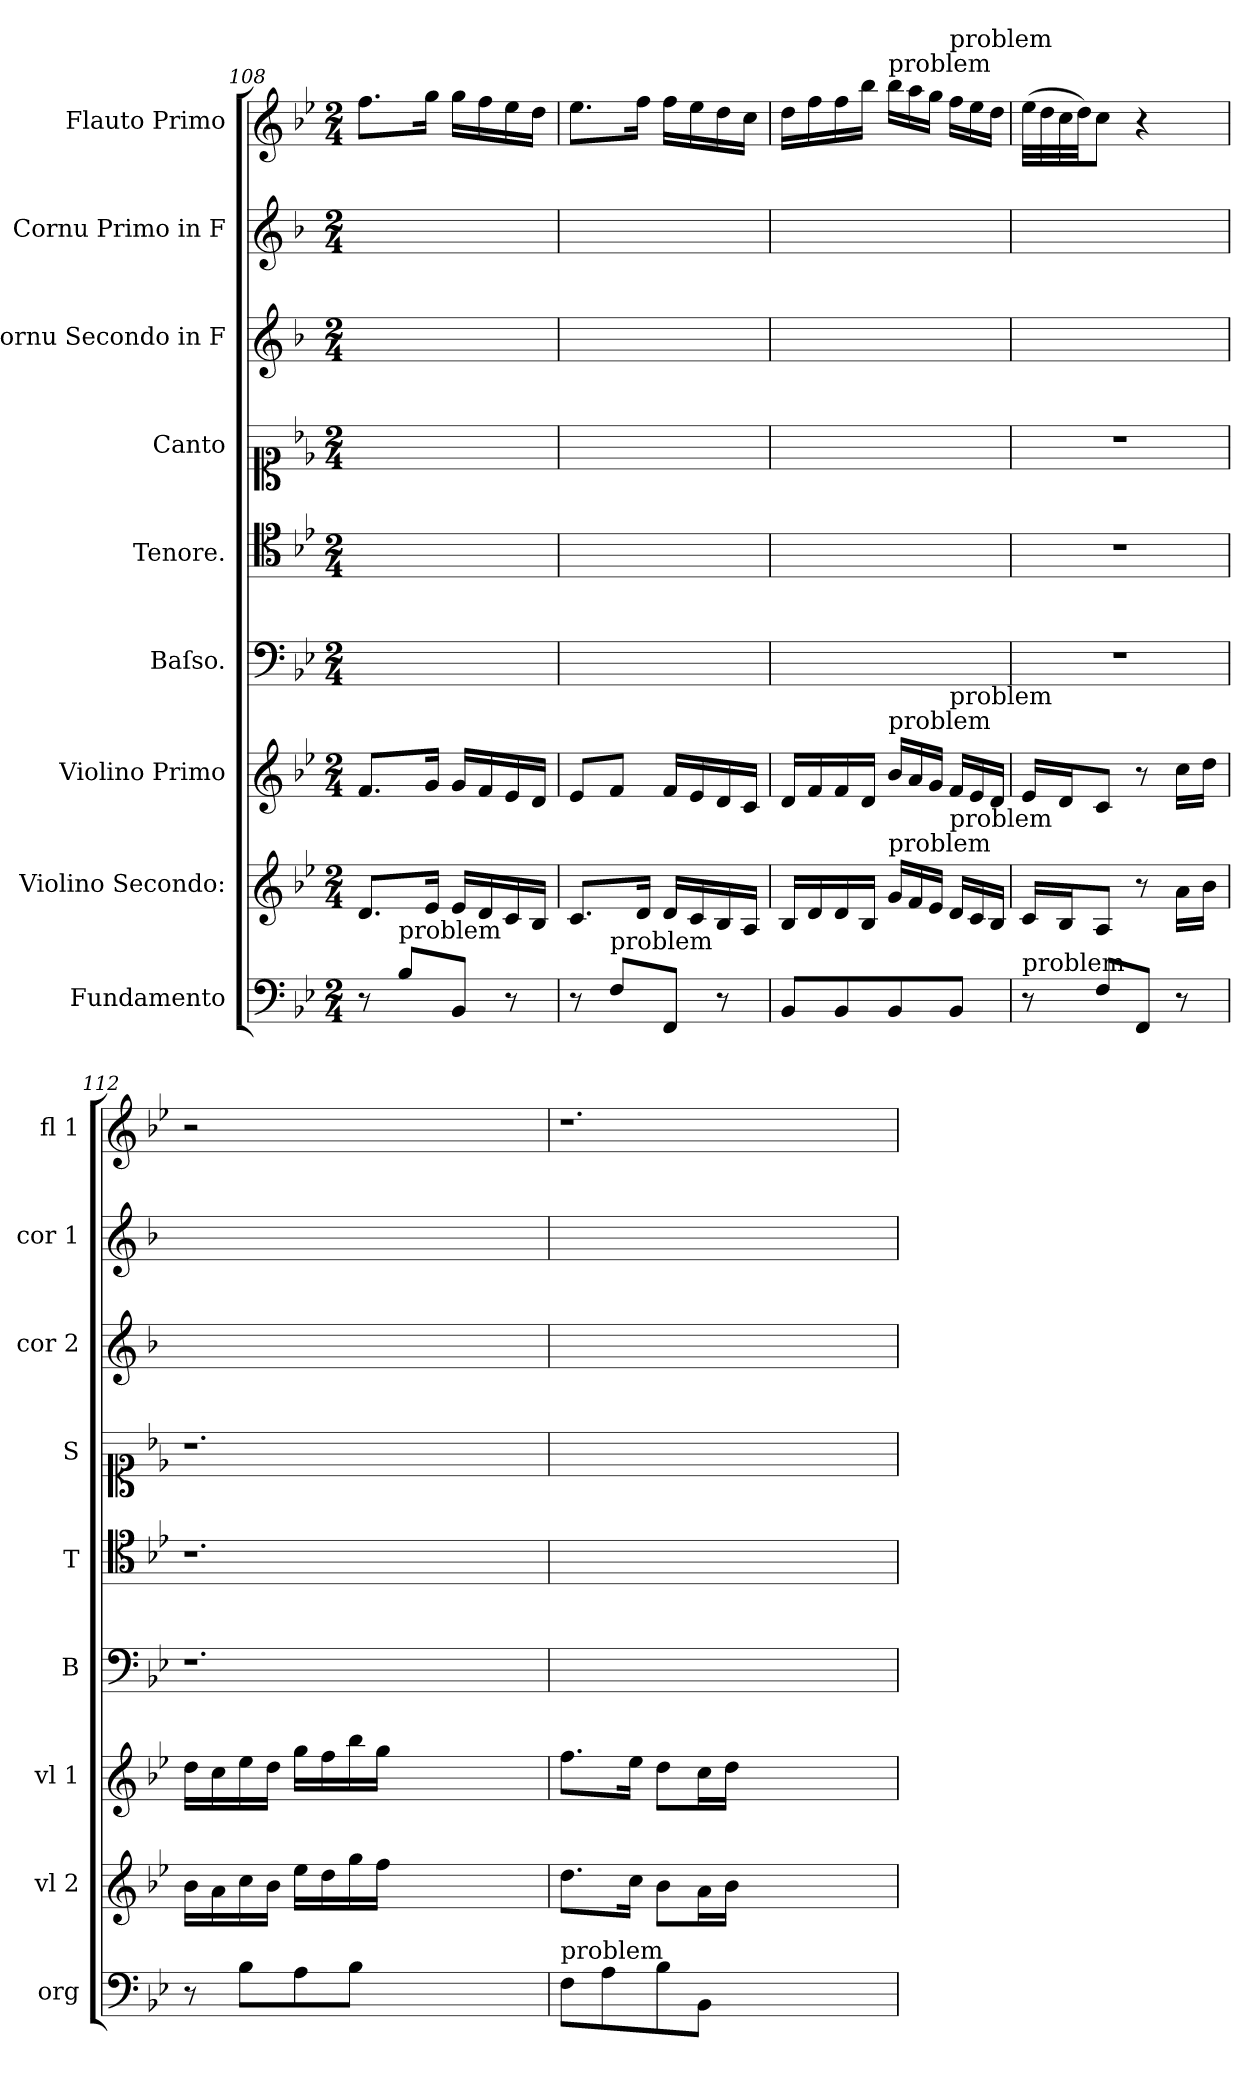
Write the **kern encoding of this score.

**kern	**kern	**kern	**kern	**kern	**kern	**kern	**kern	**kern
*part9	*part8	*part7	*part6	*part5	*part4	*part3	*part2	*part1
*staff9	*staff8	*staff7	*staff6	*staff5	*staff4	*staff3	*staff2	*staff1
*I"Fundamento	*I"Violino Secondo:	*I"Violino Primo	*I"Baſso.	*I"Tenore.	*I"Canto	*I"Cornu Secondo in F	*I"Cornu Primo in F	*I"Flauto Primo
*I'org	*I'vl 2	*I'vl 1	*I'B	*I'T	*I'S	*I'cor 2	*I'cor 1	*I'fl 1
*clefF4	*clefG2	*clefG2	*clefF4	*clefC4	*clefC1	*clefG2	*clefG2	*clefG2
*	*	*	*	*	*	*ITrd4c7	*ITrd4c7	*
*k[b-e-]	*k[b-e-]	*k[b-e-]	*k[b-e-]	*k[b-e-]	*k[b-e-]	*k[b-e-]	*k[b-e-]	*k[b-e-]
*M2/4	*M2/4	*M2/4	*M2/4	*M2/4	*M2/4	*M2/4	*M2/4	*M2/4
=108	=108	=108	=108	=108	=108	=108	=108	=108
8r	8.d/L	8.f/L	2ryy	2ryy	2ryy	2ryy	2ryy	8.ff\L
!LO:TX:a:t=problem	!	!	!	!	!	!	!	!
8B-\L	.	.	.	.	.	.	.	.
.	16e-/Jk	16g/Jk	.	.	.	.	.	16gg\Jk
8BB-/J	16e-/LL	16g/LL	.	.	.	.	.	16gg\LL
.	16d/	16f/	.	.	.	.	.	16ff\
8r	16c/	16e-/	.	.	.	.	.	16ee-\
.	16B-/JJ	16d/JJ	.	.	.	.	.	16dd\JJ
=109	=109	=109	=109	=109	=109	=109	=109	=109
8r	8.c/L	8e-/L	2ryy	2ryy	2ryy	2ryy	2ryy	8.ee-\L
!LO:TX:a:t=problem	!	!	!	!	!	!	!	!
8F\L	.	8f/J	.	.	.	.	.	.
.	16d/Jk	.	.	.	.	.	.	16ff\Jk
8FF/J	16d/LL	16f/LL	.	.	.	.	.	16ff\LL
.	16c/	16e-/	.	.	.	.	.	16ee-\
8r	16B-/	16d/	.	.	.	.	.	16dd\
.	16A/JJ	16c/JJ	.	.	.	.	.	16cc\JJ
=110	=110	=110	=110	=110	=110	=110	=110	=110
8BB-/L	16B-/LL	16d/LL	2ryy	2ryy	2ryy	2ryy	2ryy	16dd\LL
.	16d/	16f/	.	.	.	.	.	16ff\
8BB-/	16d/	16f/	.	.	.	.	.	16ff\
.	16B-/JJ	16d/JJ	.	.	.	.	.	16bb-\JJ
*	*Xtuplet	*Xtuplet	*	*	*	*	*	*Xtuplet
!	!	!	!	!	!	!	!	!LO:TX:a:t=problem
!	!	!LO:TX:a:t=problem	!	!	!	!	!	!
!	!LO:TX:a:t=problem	!	!	!	!	!	!	!
8BB-/	24g/LL	24b-/LL	.	.	.	.	.	24bb-\LL
.	24f/	24a/	.	.	.	.	.	24aa\
.	24e-/JJ	24g/JJ	.	.	.	.	.	24gg\JJ
!	!	!	!	!	!	!	!	!LO:TX:a:t=problem
!	!	!LO:TX:a:t=problem	!	!	!	!	!	!
!	!LO:TX:a:t=problem	!	!	!	!	!	!	!
8BB-/J	24d/LL	24f/LL	.	.	.	.	.	24ff\LL
.	24c/	24e-/	.	.	.	.	.	24ee-\
.	24B-/JJ	24d/JJ	.	.	.	.	.	24dd\JJ
=111	=111	=111	=111	=111	=111	=111	=111	=111
!LO:TX:a:t=problem	!	!	!	!	!	!	!	!
8r	16c/LL	16e-/LL	2r	2r	2r	2ryy	2ryy	(32ee-\LLL
.	.	.	.	.	.	.	.	32dd\
.	16B-/J	16d/J	.	.	.	.	.	32cc\
.	.	.	.	.	.	.	.	32dd\JJ)
8F/L	8A/J	8c/J	.	.	.	.	.	8cc\J
8FF/J	8r	8r	.	.	.	.	.	4r
8r	16a\LL	16cc\LL	.	.	.	.	.	.
.	16b-\JJ	16dd\JJ	.	.	.	.	.	.
=112	=112	=112	=112	=112	=112	=112	=112	=112
8r	16b-\LL	16dd\LL	1.r	1.r	1.r	2ryy	2ryy	2r
.	16a\	16cc\	.	.	.	.	.	.
8B-\L	16cc\	16ee-\	.	.	.	.	.	.
.	16b-\JJ	16dd\JJ	.	.	.	.	.	.
8A\	16ee-\LL	16gg\LL	.	.	.	.	.	.
.	16dd\	16ff\	.	.	.	.	.	.
8B-\J	16gg\	16bb-\	.	.	.	.	.	.
.	16ff\JJ	16gg\JJ	.	.	.	.	.	.
1ryy	1ryy	1ryy	.	.	.	1ryy	1ryy	1ryy
=113	=113	=113	=113	=113	=113	=113	=113	=113
!LO:TX:a:t=problem	!	!	!	!	!	!	!	!
8F\L	8.dd\L	8.ff\L	1.ryy	1.ryy	1.ryy	2ryy	2ryy	1.r
8A\	.	.	.	.	.	.	.	.
.	16cc\Jk	16ee-\Jk	.	.	.	.	.	.
8B-\	8b-\L	8dd\L	.	.	.	.	.	.
8BB-/J	16a\L	16cc\L	.	.	.	.	.	.
.	16b-\JJ	16dd\JJ	.	.	.	.	.	.
1ryy	1ryy	1ryy	.	.	.	1ryy	1ryy	.
=	=	=	=	=	=	=	=	=
*-	*-	*-	*-	*-	*-	*-	*-	*-
